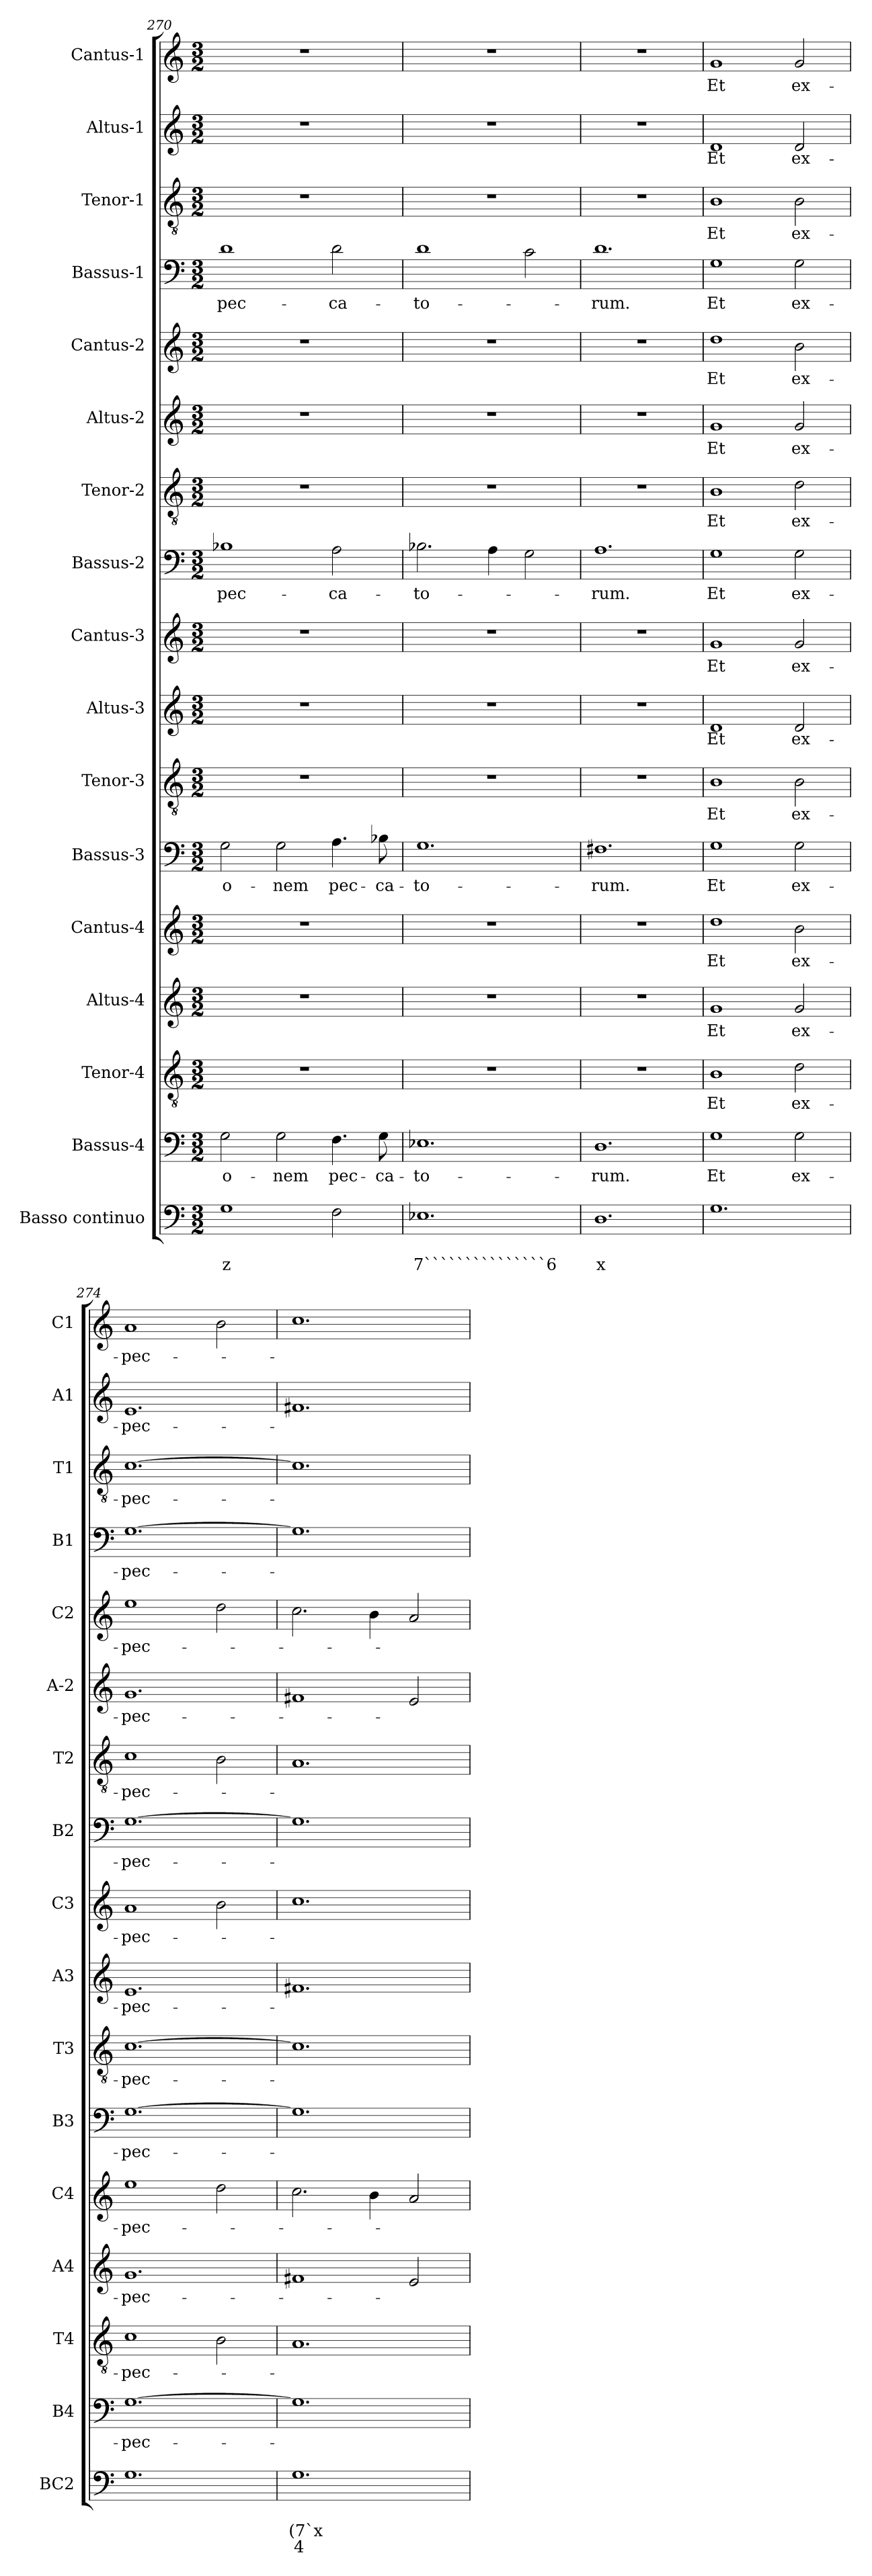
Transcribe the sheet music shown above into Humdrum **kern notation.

**kern	**text	**text	**text	**kern	**text	**kern	**text	**kern	**text	**kern	**text	**kern	**text	**kern	**text	**kern	**text	**kern	**text	**kern	**text	**kern	**text	**kern	**text	**kern	**text	**kern	**text	**kern	**text	**kern	**text	**kern	**text
*part17	*part17	*part17	*part17	*part16	*part16	*part15	*part15	*part14	*part14	*part13	*part13	*part12	*part12	*part11	*part11	*part10	*part10	*part9	*part9	*part8	*part8	*part7	*part7	*part6	*part6	*part5	*part5	*part4	*part4	*part3	*part3	*part2	*part2	*part1	*part1
*staff17	*staff17	*staff17	*staff17	*staff16	*staff16	*staff15	*staff15	*staff14	*staff14	*staff13	*staff13	*staff12	*staff12	*staff11	*staff11	*staff10	*staff10	*staff9	*staff9	*staff8	*staff8	*staff7	*staff7	*staff6	*staff6	*staff5	*staff5	*staff4	*staff4	*staff3	*staff3	*staff2	*staff2	*staff1	*staff1
*I"Basso continuo	*	*	*	*I"Bassus-4	*	*I"Tenor-4	*	*I"Altus-4	*	*I"Cantus-4	*	*I"Bassus-3	*	*I"Tenor-3	*	*I"Altus-3	*	*I"Cantus-3	*	*I"Bassus-2	*	*I"Tenor-2	*	*I"Altus-2	*	*I"Cantus-2	*	*I"Bassus-1	*	*I"Tenor-1	*	*I"Altus-1	*	*I"Cantus-1	*
*I'BC2	*	*	*	*I'B4	*	*I'T4	*	*I'A4	*	*I'C4	*	*I'B3	*	*I'T3	*	*I'A3	*	*I'C3	*	*I'B2	*	*I'T2	*	*I'A-2	*	*I'C2	*	*I'B1	*	*I'T1	*	*I'A1	*	*I'C1	*
*clefF4	*	*	*	*clefF4	*	*clefGv2	*	*clefG2	*	*clefG2	*	*clefF4	*	*clefGv2	*	*clefG2	*	*clefG2	*	*clefF4	*	*clefGv2	*	*clefG2	*	*clefG2	*	*clefF4	*	*clefGv2	*	*clefG2	*	*clefG2	*
*k[]	*	*	*	*k[]	*	*k[]	*	*k[]	*	*k[]	*	*k[]	*	*k[]	*	*k[]	*	*k[]	*	*k[]	*	*k[]	*	*k[]	*	*k[]	*	*k[]	*	*k[]	*	*k[]	*	*k[]	*
*C:	*	*	*	*C:	*	*C:	*	*C:	*	*C:	*	*C:	*	*C:	*	*C:	*	*C:	*	*C:	*	*C:	*	*C:	*	*C:	*	*C:	*	*C:	*	*C:	*	*C:	*
*M3/2	*	*	*	*M3/2	*	*M3/2	*	*M3/2	*	*M3/2	*	*M3/2	*	*M3/2	*	*M3/2	*	*M3/2	*	*M3/2	*	*M3/2	*	*M3/2	*	*M3/2	*	*M3/2	*	*M3/2	*	*M3/2	*	*M3/2	*
=270	=270	=270	=270	=270	=270	=270	=270	=270	=270	=270	=270	=270	=270	=270	=270	=270	=270	=270	=270	=270	=270	=270	=270	=270	=270	=270	=270	=270	=270	=270	=270	=270	=270	=270	=270
!	!	!LO:LY:b	!	!	!LO:LY:b	!	!	!	!	!	!	!	!LO:LY:b	!	!	!	!	!	!	!	!LO:LY:b	!	!	!	!	!	!	!	!LO:LY:b	!	!	!	!	!	!
1G	.	z	.	2G\	-o-	1.r	.	1.r	.	1.r	.	2G\	-o-	1.r	.	1.r	.	1.r	.	1B-X	pec-	1.r	.	1.r	.	1.r	.	1d	pec-	1.r	.	1.r	.	1.r	.
!	!	!	!	!	!LO:LY:b	!	!	!	!	!	!	!	!LO:LY:b	!	!	!	!	!	!	!	!	!	!	!	!	!	!	!	!	!	!	!	!	!	!
.	.	.	.	2G\	-nem	.	.	.	.	.	.	2G\	-nem	.	.	.	.	.	.	.	.	.	.	.	.	.	.	.	.	.	.	.	.	.	.
!	!	!	!	!	!LO:LY:b	!	!	!	!	!	!	!	!LO:LY:b	!	!	!	!	!	!	!	!LO:LY:b	!	!	!	!	!	!	!	!LO:LY:b	!	!	!	!	!	!
2F\	.	.	.	4.F\	pec-	.	.	.	.	.	.	4.A\	pec-	.	.	.	.	.	.	2A\	-ca-	.	.	.	.	.	.	2d\	-ca-	.	.	.	.	.	.
!	!	!	!	!	!LO:LY:b	!	!	!	!	!	!	!	!LO:LY:b	!	!	!	!	!	!	!	!	!	!	!	!	!	!	!	!	!	!	!	!	!	!
.	.	.	.	8G\	-ca-	.	.	.	.	.	.	8B-X\	-ca-	.	.	.	.	.	.	.	.	.	.	.	.	.	.	.	.	.	.	.	.	.	.
=271	=271	=271	=271	=271	=271	=271	=271	=271	=271	=271	=271	=271	=271	=271	=271	=271	=271	=271	=271	=271	=271	=271	=271	=271	=271	=271	=271	=271	=271	=271	=271	=271	=271	=271	=271
!	!	!LO:LY:b	!	!	!LO:LY:b	!	!	!	!	!	!	!	!LO:LY:b	!	!	!	!	!	!	!	!LO:LY:b	!	!	!	!	!	!	!	!LO:LY:b	!	!	!	!	!	!
1.E-X	.	7```````````````6	.	1.E-X	-to-	1.r	.	1.r	.	1.r	.	1.G	-to-	1.r	.	1.r	.	1.r	.	2.B-X\	-to-	1.r	.	1.r	.	1.r	.	1d	-to-	1.r	.	1.r	.	1.r	.
.	.	.	.	.	.	.	.	.	.	.	.	.	.	.	.	.	.	.	.	4A\	.	.	.	.	.	.	.	.	.	.	.	.	.	.	.
.	.	.	.	.	.	.	.	.	.	.	.	.	.	.	.	.	.	.	.	2G\	.	.	.	.	.	.	.	2c\	.	.	.	.	.	.	.
=272	=272	=272	=272	=272	=272	=272	=272	=272	=272	=272	=272	=272	=272	=272	=272	=272	=272	=272	=272	=272	=272	=272	=272	=272	=272	=272	=272	=272	=272	=272	=272	=272	=272	=272	=272
!	!	!LO:LY:b	!	!	!LO:LY:b	!	!	!	!	!	!	!	!LO:LY:b	!	!	!	!	!	!	!	!LO:LY:b	!	!	!	!	!	!	!	!LO:LY:b	!	!	!	!	!	!
1.D	.	x	.	1.D	-rum.	1.r	.	1.r	.	1.r	.	1.F#X	-rum.	1.r	.	1.r	.	1.r	.	1.A	-rum.	1.r	.	1.r	.	1.r	.	1.d	-rum.	1.r	.	1.r	.	1.r	.
!!LO:PB:g=z
=273	=273	=273	=273	=273	=273	=273	=273	=273	=273	=273	=273	=273	=273	=273	=273	=273	=273	=273	=273	=273	=273	=273	=273	=273	=273	=273	=273	=273	=273	=273	=273	=273	=273	=273	=273
!	!	!	!	!	!LO:LY:b	!	!LO:LY:b	!	!LO:LY:b	!	!LO:LY:b	!	!LO:LY:b	!	!LO:LY:b	!	!LO:LY:b	!	!LO:LY:b	!	!LO:LY:b	!	!LO:LY:b	!	!LO:LY:b	!	!LO:LY:b	!	!LO:LY:b	!	!LO:LY:b	!	!LO:LY:b	!	!LO:LY:b
1.G	.	.	.	1G	Et	1B	Et	1g	Et	1dd	Et	1G	Et	1B	Et	1d	Et	1g	Et	1G	Et	1B	Et	1g	Et	1dd	Et	1G	Et	1B	Et	1d	Et	1g	Et
!	!	!	!	!	!LO:LY:b	!	!LO:LY:b	!	!LO:LY:b	!	!LO:LY:b	!	!LO:LY:b	!	!LO:LY:b	!	!LO:LY:b	!	!LO:LY:b	!	!LO:LY:b	!	!LO:LY:b	!	!LO:LY:b	!	!LO:LY:b	!	!LO:LY:b	!	!LO:LY:b	!	!LO:LY:b	!	!LO:LY:b
.	.	.	.	2G\	ex-	2d\	ex-	2g/	ex-	2b\	ex-	2G\	ex-	2B\	ex-	2d/	ex-	2g/	ex-	2G\	ex-	2d\	ex-	2g/	ex-	2b\	ex-	2G\	ex-	2B\	ex-	2d/	ex-	2g/	ex-
=274	=274	=274	=274	=274	=274	=274	=274	=274	=274	=274	=274	=274	=274	=274	=274	=274	=274	=274	=274	=274	=274	=274	=274	=274	=274	=274	=274	=274	=274	=274	=274	=274	=274	=274	=274
!	!	!	!	!	!LO:LY:b	!	!LO:LY:b	!	!LO:LY:b	!	!LO:LY:b	!	!LO:LY:b	!	!LO:LY:b	!	!LO:LY:b	!	!LO:LY:b	!	!LO:LY:b	!	!LO:LY:b	!	!LO:LY:b	!	!LO:LY:b	!	!LO:LY:b	!	!LO:LY:b	!	!LO:LY:b	!	!LO:LY:b
1.G	.	.	.	[1.G	-pec-	1c	-pec-	1.g	-pec-	1ee	-pec-	[1.G	-pec-	[1.c	-pec-	1.e	-pec-	1a	-pec-	[1.G	-pec-	1c	-pec-	1.g	-pec-	1ee	-pec-	[1.G	-pec-	[1.c	-pec-	1.e	-pec-	1a	-pec-
.	.	.	.	.	.	2B\	.	.	.	2dd\	.	.	.	.	.	.	.	2b\	.	.	.	2B\	.	.	.	2dd\	.	.	.	.	.	.	.	2b\	.
=275	=275	=275	=275	=275	=275	=275	=275	=275	=275	=275	=275	=275	=275	=275	=275	=275	=275	=275	=275	=275	=275	=275	=275	=275	=275	=275	=275	=275	=275	=275	=275	=275	=275	=275	=275
!	!	!LO:LY:b	!LO:LY:b	!	!	!	!	!	!	!	!	!	!	!	!	!	!	!	!	!	!	!	!	!	!	!	!	!	!	!	!	!	!	!	!
1.G	.	(7`x	4	1.G]	.	1.A	.	1f#X	.	2.cc\	.	1.G]	.	1.c]	.	1.f#X	.	1.cc	.	1.G]	.	1.A	.	1f#X	.	2.cc\	.	1.G]	.	1.c]	.	1.f#X	.	1.cc	.
.	.	.	.	.	.	.	.	.	.	4b\	.	.	.	.	.	.	.	.	.	.	.	.	.	.	.	4b\	.	.	.	.	.	.	.	.	.
.	.	.	.	.	.	.	.	2e/	.	2a/	.	.	.	.	.	.	.	.	.	.	.	.	.	2e/	.	2a/	.	.	.	.	.	.	.	.	.
=	=	=	=	=	=	=	=	=	=	=	=	=	=	=	=	=	=	=	=	=	=	=	=	=	=	=	=	=	=	=	=	=	=	=	=
*-	*-	*-	*-	*-	*-	*-	*-	*-	*-	*-	*-	*-	*-	*-	*-	*-	*-	*-	*-	*-	*-	*-	*-	*-	*-	*-	*-	*-	*-	*-	*-	*-	*-	*-	*-
